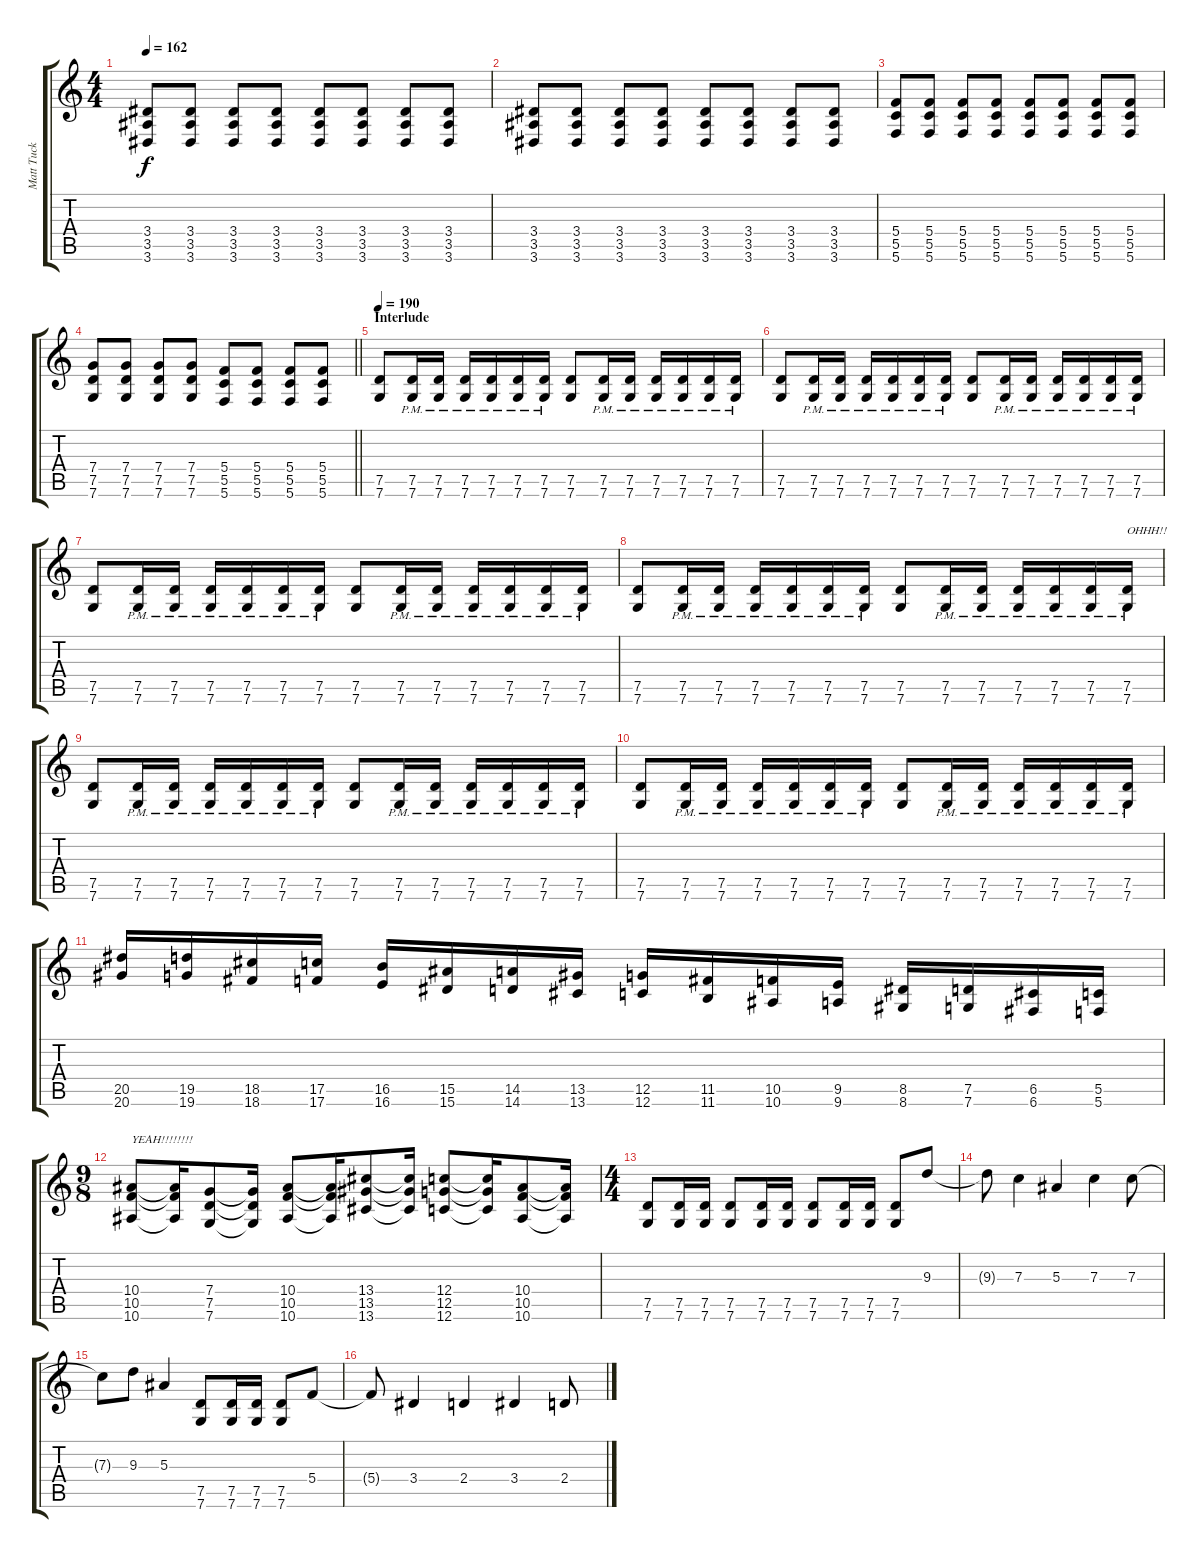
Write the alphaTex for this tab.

\track ("Matt Tuck" "Matt Tuck") {instrument distortionguitar}
\staff {score tabs}
\tuning (D4 A3 F3 C3 G2 C2) {hide}
\ts (4 4)
\tempo 162
\clef g2
\ks c
(3.4 3.5 3.6).8{dy f} (3.4 3.5 3.6).8 (3.4 3.5 3.6).8 (3.4 3.5 3.6).8 (3.4 3.5 3.6).8 (3.4 3.5 3.6).8 (3.4 3.5 3.6).8 (3.4 3.5 3.6).8 |
(3.4 3.5 3.6).8 (3.4 3.5 3.6).8 (3.4 3.5 3.6).8 (3.4 3.5 3.6).8 (3.4 3.5 3.6).8 (3.4 3.5 3.6).8 (3.4 3.5 3.6).8 (3.4 3.5 3.6).8 |
(5.4 5.5 5.6).8 (5.4 5.5 5.6).8 (5.4 5.5 5.6).8 (5.4 5.5 5.6).8 (5.4 5.5 5.6).8 (5.4 5.5 5.6).8 (5.4 5.5 5.6).8 (5.4 5.5 5.6).8 |
\barLineRight lightlight
(7.4 7.5 7.6).8 (7.4 7.5 7.6).8 (7.4 7.5 7.6).8 (7.4 7.5 7.6).8 (5.4 5.5 5.6).8 (5.4 5.5 5.6).8 (5.4 5.5 5.6).8 (5.4 5.5 5.6).8 |
\section ("" "Interlude")
\tempo 190
(7.5 7.6).8 (7.5{pm} 7.6{pm}).16 (7.5{pm} 7.6{pm}).16 (7.5{pm} 7.6{pm}).16 (7.5{pm} 7.6{pm}).16 (7.5{pm} 7.6{pm}).16 (7.5{pm} 7.6{pm}).16 (7.5 7.6).8 (7.5{pm} 7.6{pm}).16 (7.5{pm} 7.6{pm}).16 (7.5{pm} 7.6{pm}).16 (7.5{pm} 7.6{pm}).16 (7.5{pm} 7.6{pm}).16 (7.5{pm} 7.6{pm}).16 |
(7.5 7.6).8 (7.5{pm} 7.6{pm}).16 (7.5{pm} 7.6{pm}).16 (7.5{pm} 7.6{pm}).16 (7.5{pm} 7.6{pm}).16 (7.5{pm} 7.6{pm}).16 (7.5{pm} 7.6{pm}).16 (7.5 7.6).8 (7.5{pm} 7.6{pm}).16 (7.5{pm} 7.6{pm}).16 (7.5{pm} 7.6{pm}).16 (7.5{pm} 7.6{pm}).16 (7.5{pm} 7.6{pm}).16 (7.5{pm} 7.6{pm}).16 |
(7.5 7.6).8 (7.5{pm} 7.6{pm}).16 (7.5{pm} 7.6{pm}).16 (7.5{pm} 7.6{pm}).16 (7.5{pm} 7.6{pm}).16 (7.5{pm} 7.6{pm}).16 (7.5{pm} 7.6{pm}).16 (7.5 7.6).8 (7.5{pm} 7.6{pm}).16 (7.5{pm} 7.6{pm}).16 (7.5{pm} 7.6{pm}).16 (7.5{pm} 7.6{pm}).16 (7.5{pm} 7.6{pm}).16 (7.5{pm} 7.6{pm}).16 |
(7.5 7.6).8 (7.5{pm} 7.6{pm}).16 (7.5{pm} 7.6{pm}).16 (7.5{pm} 7.6{pm}).16 (7.5{pm} 7.6{pm}).16 (7.5{pm} 7.6{pm}).16 (7.5{pm} 7.6{pm}).16 (7.5 7.6).8 (7.5{pm} 7.6{pm}).16 (7.5{pm} 7.6{pm}).16 (7.5{pm} 7.6{pm}).16 (7.5{pm} 7.6{pm}).16 (7.5{pm} 7.6{pm}).16 (7.5{pm} 7.6{pm}).16{txt "OHHH!!"} |
(7.5 7.6).8 (7.5{pm} 7.6{pm}).16 (7.5{pm} 7.6{pm}).16 (7.5{pm} 7.6{pm}).16 (7.5{pm} 7.6{pm}).16 (7.5{pm} 7.6{pm}).16 (7.5{pm} 7.6{pm}).16 (7.5 7.6).8 (7.5{pm} 7.6{pm}).16 (7.5{pm} 7.6{pm}).16 (7.5{pm} 7.6{pm}).16 (7.5{pm} 7.6{pm}).16 (7.5{pm} 7.6{pm}).16 (7.5{pm} 7.6{pm}).16 |
(7.5 7.6).8 (7.5{pm} 7.6{pm}).16 (7.5{pm} 7.6{pm}).16 (7.5{pm} 7.6{pm}).16 (7.5{pm} 7.6{pm}).16 (7.5{pm} 7.6{pm}).16 (7.5{pm} 7.6{pm}).16 (7.5 7.6).8 (7.5{pm} 7.6{pm}).16 (7.5{pm} 7.6{pm}).16 (7.5{pm} 7.6{pm}).16 (7.5{pm} 7.6{pm}).16 (7.5{pm} 7.6{pm}).16 (7.5{pm} 7.6{pm}).16 |
(20.5 20.6).16{instrument guitarfretnoise} (19.5 19.6).16 (18.5 18.6).16 (17.5 17.6).16 (16.5 16.6).16 (15.5 15.6).16 (14.5 14.6).16 (13.5 13.6).16 (12.5 12.6).16 (11.5 11.6).16 (10.5 10.6).16 (9.5 9.6).16 (8.5 8.6).16 (7.5 7.6).16 (6.5 6.6).16 (5.5 5.6).16 |
\ts (9 8)
(10.4 10.5 10.6).8{txt "YEAH!!!!!!!!" instrument distortionguitar} (10.4{t} 10.5{t} 10.6{t}).16 (7.4 7.5 7.6).8 (7.4{t} 7.5{t} 7.6{t}).16 (10.4 10.5 10.6).8 (10.4{t} 10.5{t} 10.6{t}).16 (13.4 13.5 13.6).8 (13.4{t} 13.5{t} 13.6{t}).16 (12.4 12.5 12.6).8 (12.4{t} 12.5{t} 12.6{t}).16 (10.4 10.5 10.6).8 (10.4{t} 10.5{t} 10.6{t}).16 |
\ts (4 4)
(7.5 7.6).8 (7.5 7.6).16 (7.5 7.6).16 (7.5 7.6).8 (7.5 7.6).16 (7.5 7.6).16 (7.5 7.6).8 (7.5 7.6).16 (7.5 7.6).16 (7.5 7.6).8 9.3.8 |
9.3{t}.8 7.3.4 5.3.4 7.3.4 7.3.8 |
7.3{t}.8 9.3.8 5.3.4 (7.5 7.6).8 (7.5 7.6).16 (7.5 7.6).16 (7.5 7.6).8 5.4.8 |
5.4{t}.8 3.4.4 2.4.4 3.4.4 2.4.8
